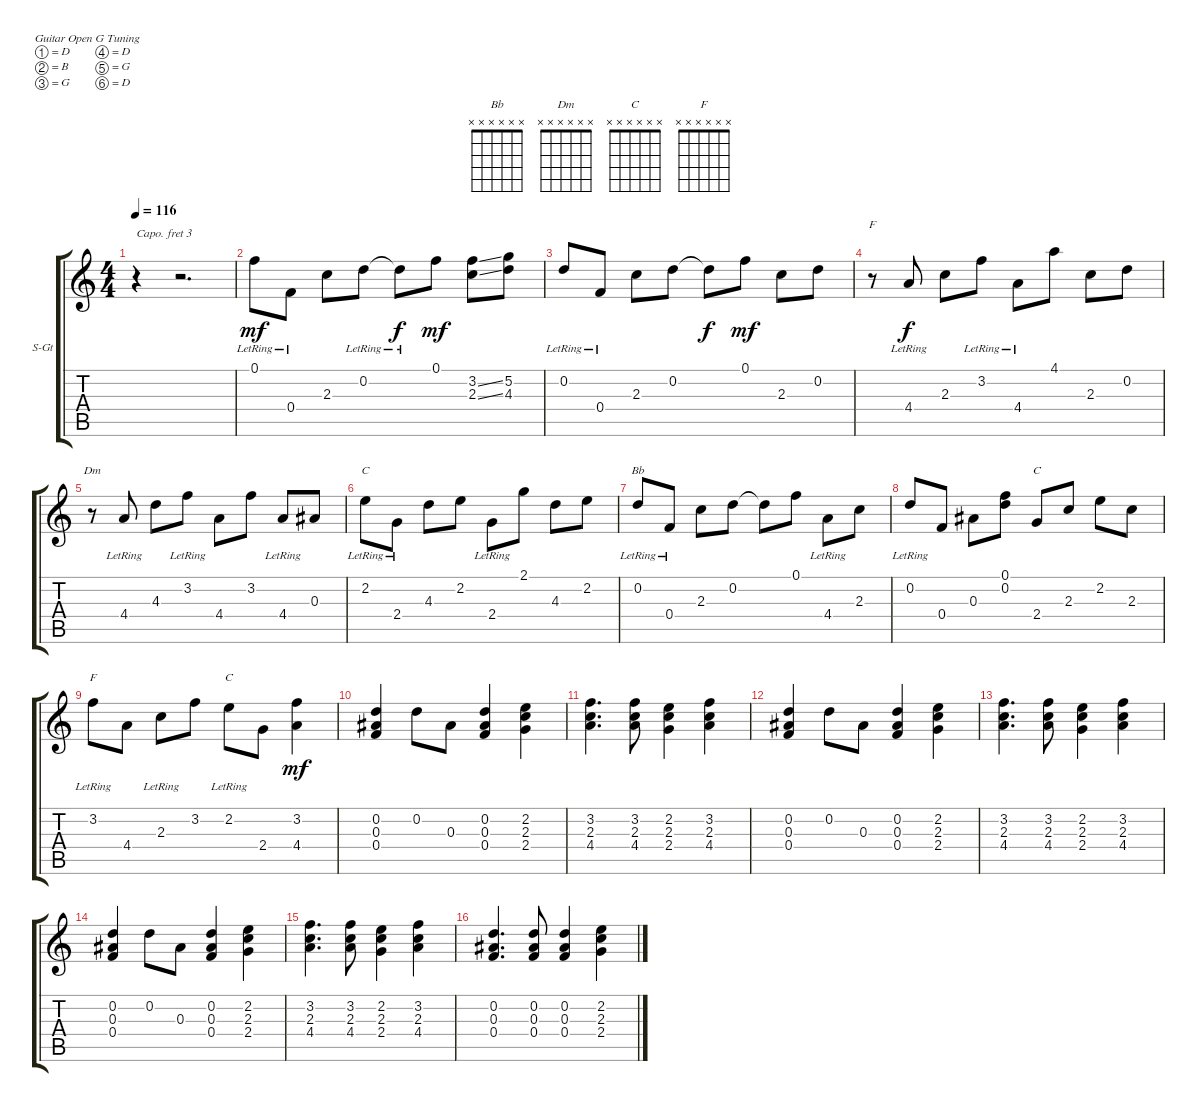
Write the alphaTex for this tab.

\bracketExtendMode groupsimilarinstruments
\firstSystemTrackNameOrientation horizontal
\otherSystemsTrackNameOrientation horizontal
\track ("Guitare dobro" "S-Gt") {instrument acousticguitarsteel}
\staff {score tabs}
\capo 3
\tuning (D4 B3 G3 D3 G2 D2)
\chord ("Bb" x x x x x x)
\chord ("Dm" x x x x x x)
\chord ("C" x x x x x x)
\chord ("F" x x x x x x)
\ts (4 4)
\tempo 116
\clef g2
\ks c
r.4{dy mf} r.2{d} |
0.1{lr}.8 0.4{lr}.8 2.3.8 0.2{lr}.8 0.2{lr t}.8{dy f} 0.1.8{dy mf} (3.2{ss} 2.3{ss}).8 (5.2 4.3).8 |
0.2{lr}.8 0.4{lr}.8 2.3.8 0.2.8 0.2{t}.8{dy f} 0.1.8{dy mf} 2.3.8 0.2.8 |
r.8{ch "F"} 4.4{lr}.8{dy f} 2.3.8 3.2{lr}.8 4.4{lr}.8 4.1.8 2.3.8 0.2.8 |
r.8{ch "Dm"} 4.4{lr}.8 4.3.8 3.2{lr}.8 4.4.8 3.2.8 4.4{lr}.8 0.3.8 |
2.2{lr}.8{ch "C"} 2.4{lr}.8 4.3.8 2.2.8 2.4{lr}.8 2.1.8 4.3.8 2.2.8 |
0.2{lr}.8{ch "Bb"} 0.4{lr}.8 2.3.8 0.2.8 0.2{t}.8 0.1.8 4.4{lr}.8 2.3.8 |
0.2{lr}.8 0.4.8 0.3.8 (0.1 0.2).8 2.4.8{ch "C"} 2.3.8 2.2.8 2.3.8 |
3.2{lr}.8{ch "F"} 4.4.8 2.3{lr}.8 3.2.8 2.2{lr}.8{ch "C"} 2.4.8 (3.2 4.4).4{dy mf} |
(0.2 0.3 0.4).4 0.2.8 0.3.8 (0.2 0.3 0.4).4 (2.2 2.3 2.4).4 |
(3.2 2.3 4.4).4{d} (3.2 2.3 4.4).8 (2.2 2.3 2.4).4 (3.2 2.3 4.4).4 |
(0.2 0.3 0.4).4 0.2.8 0.3.8 (0.2 0.3 0.4).4 (2.2 2.3 2.4).4 |
(3.2 2.3 4.4).4{d} (3.2 2.3 4.4).8 (2.2 2.3 2.4).4 (3.2 2.3 4.4).4 |
(0.2 0.3 0.4).4 0.2.8 0.3.8 (0.2 0.3 0.4).4 (2.2 2.3 2.4).4 |
(3.2 2.3 4.4).4{d} (3.2 2.3 4.4).8 (2.2 2.3 2.4).4 (3.2 2.3 4.4).4 |
(0.2 0.3 0.4).4{d} (0.2 0.3 0.4).8 (0.2 0.3 0.4).4 (2.2 2.3 2.4).4
